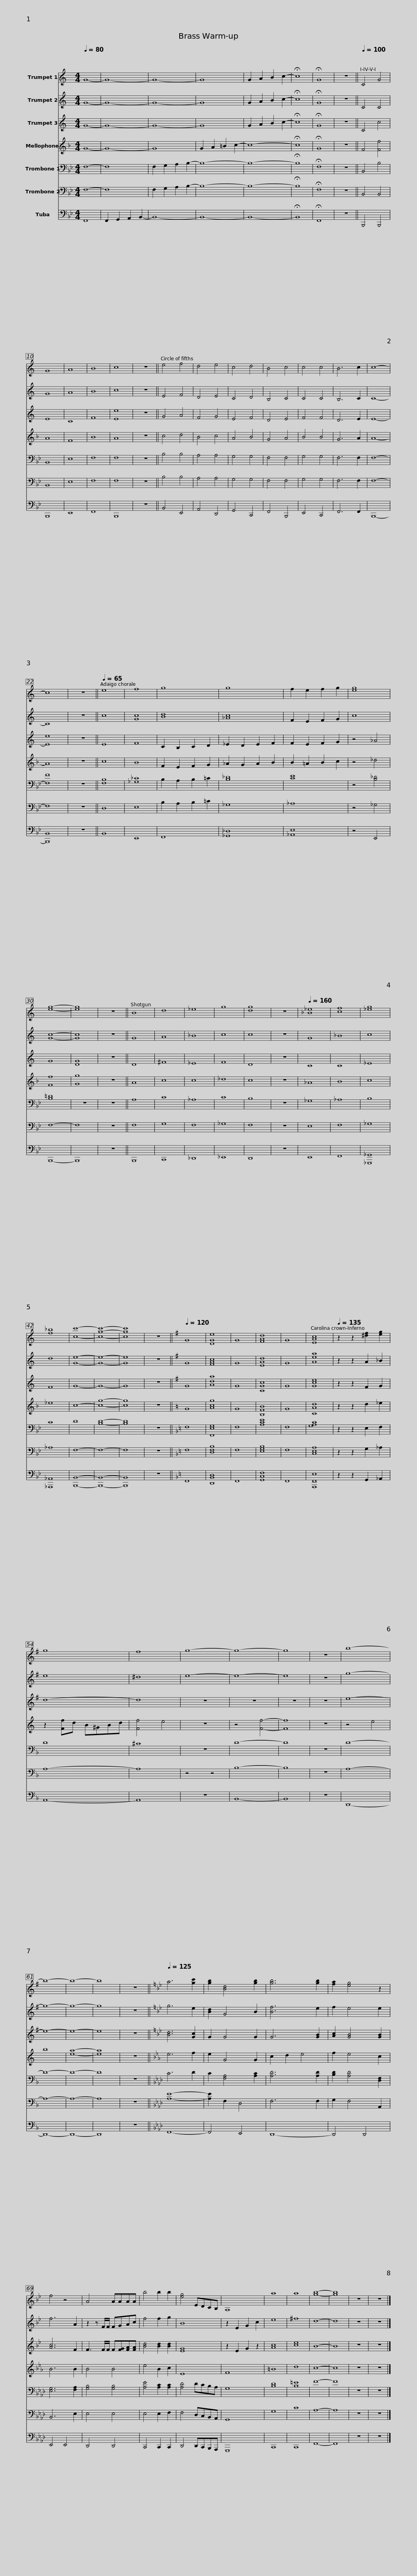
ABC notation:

X:1
%%score 1 2 3 4 5 6 7
L:1/8
Q:1/4=80
M:4/4
I:linebreak $
K:Bb
V:1 treble transpose=-2
V:2 treble transpose=-2
V:3 treble transpose=-2
V:4 treble transpose=-7
V:5 bass
V:6 bass
V:7 bass
V:1
[K:C] G8- | G8- | G8- | G8 | G2 A2 B2 c2- | %5
 !fermata!c8 | !fermata!G8 | z8 ||[Q:1/4=100] C4 G4 | G8 | %10
 A8 |$ B8 | c8 | z8 || e4 f4 | %15
 d4 e4 | c4 d4 | B4 c4 | c4 c4 | B6 c2 | %20
 c8- | c8 | z8 ||[Q:1/4=65] e8 | f8 |$ %25
 g8 | g8 | f2 e2 f2 g2 | [eg]8 | [eg]8- | %30
 [eg]8 | z8 || B8 | d8 | _e8 | %35
 g8 | [dg]8 |$ z8 |[Q:1/4=160] [_B_e]8 | [cf]8 | %40
 [_eg]8 | [f_b]8 | [cc']8- | [cgc']8- | [cgc']8 | %45
 z8 ||[K:G][Q:1/4=120] G8 | [DGe]8 | G8 | [FAd]8 | %50
 G8 | [EAc]8 |$[Q:1/4=135] z2 z2 [^df]2 [eg]2 | g8 | f8 | %55
 g8- | g8- | g8 | z8 | b8- | %60
 b8- | b8- | b8 | z8 ||$[K:Bb][Q:1/4=125] a6 [gc']2 | %65
 [gb]2 [Bd]4 [gb]2 | [gb]6 [gb]2 | [fa]2 [eg]4 z2 | f4 z4 | A4 AAAA | %70
 b4 b2 b2 | [eg]4 EDCB, |$ A,8 | a8 | a8 | %75
 [gb]8- | [gb]8 | z8 | z8 |] %79
V:2
[K:C] G8- | G8- | G8- | G8 | G2 A2 B2 c2- | %5
 !fermata!c8 | !fermata!G8 | z8 || C4 C4 | G8 | %10
 A8 |$ B8 | c8 | z8 || E4 F4 | %15
 D4 E4 | C4 D4 | B,4 C4 | C4 C4 | B,6 C2 | %20
 C8- | C8 | z8 || c8 | [Gc]8 |$ %25
 [Bd]8 | [_Ac]8 | F2 E2 F2 G2 | c8 | [Gc]8- | %30
 [Gc]8 | z8 || G8 | A8 | _B8 | %35
 c8 | c8 |$ z8 | G8 | _B8 | %40
 c8 | d8 | [Ge]8- | [Ge]8- | [Ge]8 | %45
 z8 ||[K:G] G8 | [FAc]8 | G8 | [EAd]8 | %50
 G8 | [Aea]8 |$ z2 z2 A2 _B2 | e8 | ^d8 | %55
 e8- | e8- | e8 | z8 | g8- | %60
 g8- | g8- | g8 | z8 ||$[K:Bb] g6 e2 | %65
 [Bd]2 G4 B2 | [Bf]6 e2 | f2 e4 e2 | f6 A2 | z2 z F/F/ FGAc | %70
 f4 f2 g2 | B8 |$ z2 E2 G2 c2 | e8 | ^f8 | %75
 d8- | d8 | z8 | z8 |] %79
V:3
[K:C] G8- | G8- | G8- | G8 | G2 A2 B2 c2- | %5
 !fermata!c8 | !fermata!G8 | z8 || C4 c4 | E8 | %10
 C8 |$ F8 | [Ee]8 | z8 || G4 A4 | %15
 F4 G4 | E4 F4 | D4 E4 | F4 F4 | D6 E2 | %20
 E8- | [Ee]8 | z8 || E8 | F8 |$ %25
 C2 B,2 C2 D2 | _E2 D2 E2 F2 | F2 E2 F2 G2 | z4 _A4 | G8 | %30
 [DG]8 | z8 || D8 | ^F8 | _E8 | %35
 F8 | D8 |$ z8 | C8 | C8 | %40
 _E8 | F8 | G8- | G8- | G8 | %45
 z8 ||[K:G] G8 | [Ada]8 | G8 | [CGc]8 | %50
 G8 | [Gce]8 |$ z2 z2 F2 G2 | d8- | d8 | %55
 z8 | z8 | z8 | z8 | e8- | %60
 e8- | e8- | e8 | z8 ||$[K:Bb] [Bd]6 [Gc]2 | %65
 G2 G4 G2 | G6 [GB]2 | [Ac]2 [GB]4 [GB]2 | [Ac]6 F2 | F3 F/F/ F[FG][FA][FA] | %70
 [Bd]4 [Bd]2 [Bd]2 | [EG]8 |$ z2 E2 G2 z2 | [Ac]8 | [ce]8 | %75
 B8- | B8 | z8 | z8 |] %79
V:4
[K:F] G8- | G8- | G8 | G2 A2 =B2 c2- | c8- | %5
 !fermata!c8 | !fermata!G8 | z8 || F4 [Ff]4 | A8 | %10
 F8 |$ B8 | A8 | z8 || c4 d4 | %15
 B4 c4 | A4 B4 | G4 A4 | B4 B4 | G6 A2 | %20
 A8- | A8 | z8 || c8 | B8 |$ %25
 F2 E2 F2 G2 | _A2 G2 A2 B2 | B2 =A2 B2 c2 | z4 _d4 | [Ff]8 | %30
 [Gg]8 | z8 || A8 | c8 | c8 | %35
 _d8 | c8 |$ z8 | _A8 | B8 | %40
 c8 | _e8 | c8- | [cg]8- | [cg]8 | %45
 z8 ||[K:C] G8 | [Acg]8 | G8 | [B,FB]8 | %50
 G8 | [CAd]8 |$ z2 z2 d2 _e2 | z2 [Ff]d B^GBd | [Ff]4 e4 | %55
 z8 | z4 [Ff]4- | [Ff]8 | z8 | z4 e4 | %60
 b8 | [ea]8- | [ea]8 | z8 ||$[K:Eb] e6 f2 | %65
 e2 G4 G2 | c2 d2 e4 | f2 e4 c2 | B6 B2 | B4 B4 | %70
 e4 B2 c2 | E8 |$ F8 | =B8 | d8 | %75
 c8- | c8 | z8 | z8 |] %79
V:5
 F,8- | F,8 | F,2 G,2 A,2 B,2- | B,8- | B,8- | %5
 !fermata!B,8 | !fermata!F,8 | z8 || B,,4 B,4 | B,,8 | %10
 E,8 |$ F,8 | F,8 | z8 || B,4 B,4 | %15
 A,4 A,4 | G,4 G,4 | F,4 F,4 | G,4 G,4 | F,6 F,2 | %20
 F,8- | [F,F]8 | z8 || [F,B,]8 | [_G,_C]8 |$ %25
 B,2 A,2 B,2 =C2 | [B,_D]8 | [CE]8 | z4 [B,_D]4 | [B,=D]8 | %30
 z8 | z8 || A,8 | C8 | _A,8 | %35
 C8 | B,8 |$ z8 | _G,8 | _A,8 | %40
 B,8 | C8 | D8 | [B,D]8- | [B,D]8 | %45
 z8 ||[K:F] F,8 | [F,,E,G,]8 | F,8 | [A,CE]8 | %50
 F,8 | [G,A,C]8 |$ z2 z2 E,2 F,2 | D8 | ^C8 | %55
 z8 | D8- | D8 | z8 | D8- | %60
 D8- | D8- | D8 | z8 ||$[K:Ab] C6 D2 | %65
 C2 [F,A,]4 [A,C]2 | [A,D]6 [A,D]2 | [B,D]2 [A,D]4 [D,F,]2 | [E,G,]6 [F,A,]2 | [G,B,]4 [G,B,]4 | %70
 [A,E]4 [A,C]2 [A,C]2 | [A,D]4 DCB,A, |$ G,8 | [B,D]8 | [B,=E]8 | %75
 F8- | F8 | z8 | z8 |] %79
V:6
 F,8- | F,8 | F,2 G,2 A,2 B,2- | B,8- | B,8- | %5
 !fermata!B,8 | !fermata!F,8 | z8 || B,,4 B,,4 | B,,8 | %10
 E,8 |$ F,8 | F,8 | z8 || B,4 B,4 | %15
 A,4 A,4 | G,4 G,4 | F,4 F,4 | G,4 G,4 | F,6 F,2 | %20
 F,8- | F,8 | z8 || D,8 | E,8 |$ %25
 B,2 A,2 B,2 =C2 | _G,8 | _A,8 | z4 _G,4 | F,8- | %30
 F,8 | z8 || F,8 | G,8 | F,8 | %35
 _G,8 | F,8 |$ z8 | E,8 | F,8 | %40
 _G,8 | _A,8 | F,8- | F,8- | F,8 | %45
 z8 ||[K:F] F,8 | [D,F,B,]8 | F,8 | [E,G,B,]8 | %50
 F,8 | [C,E,A,]8 |$ z2 z2 G,2 _A,2 | A,8- | A,8 | %55
 z4 z4 | B,8- | B,8 | z8 | A,8- | %60
 A,8- | A,8- | A,8 | z8 ||$[K:Ab] [A,E]8- | %65
 [A,E]2 F,2 D,4 | F,6 F,2 | G,2 F,4 A,,2 | B,,6 E,2 | E,4 E,4 | %70
 E,4 E,2 F,2 | F,4 D,C,B,,A,, |$ G,,8 | G,8 | C8 | %75
 A,8- | A,8 | z8 | z8 |] %79
V:7
 F,,8 | F,,2 G,,2 A,,2 B,,2- | B,,8- | B,,8- | B,,8- | %5
 !fermata!B,,8 | !fermata!F,,8 | z8 || B,,,4 B,,,4 | B,,,8 | %10
 E,,8 |$ F,,8 | B,,,8 | z8 || B,,4 E,,4 | %15
 A,,4 D,,4 | G,,4 C,,4 | F,,4 B,,,4 | E,,4 C,,4 | F,,6 F,,2 | %20
 B,,,8- | [B,,,B,,]8 | z8 || B,,8 | E,,8 |$ %25
 F,,8 | [_G,,_D,]8 | [_A,,E,]8 | z4 E,,4 | B,,,8- | %30
 B,,,8 | z8 || B,,,8 | C,,8 | _D,,8 | %35
 _E,,8 | D,,8 |$ z8 | E,,8 | F,,8 | %40
 [_G,,,_G,,]8 | [_A,,,_A,,]8 | [B,,,B,,]8- | [B,,,B,,]8- | [B,,,B,,]8 | %45
 z8 ||[K:F] F,,8 | [D,,B,,D,]8 | F,,8 | [G,,C,F,]8 | %50
 F,,8 | [A,,,F,,E,]8 |$ z2 z2 G,,2 _A,,2 | A,,8- | A,,8 | %55
 z8 | B,,8- | B,,8 | z8 | D,,8- | %60
 D,,8- | D,,8- | D,,8 | z8 ||$[K:Ab] F,,8- | %65
 F,,4 E,,4 | D,,8- | D,,4 D,,4 | E,,4 E,,4 | D,,4 D,,4 | %70
 C,,4 C,,2 C,,2 | D,,4 D,,C,,B,,,A,,, |$ G,,,8 | C,,8 | C,,8 | %75
 F,,8- | F,,8 | z8 | z8 |] %79
